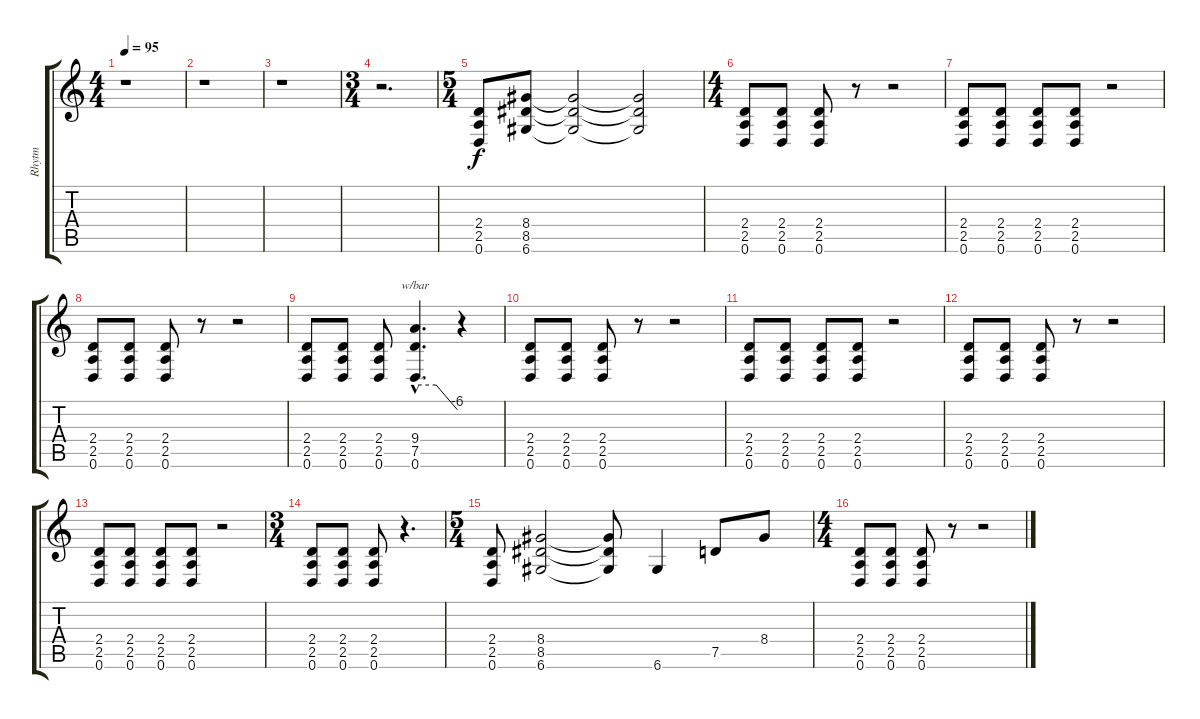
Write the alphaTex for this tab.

\track ("Rhytm" "Rhytm") {instrument distortionguitar}
\staff {score tabs}
\tuning (D4 A3 F3 C3 G2 D2) {hide}
\ts (4 4)
\tempo 95
\clef g2
\ks c
r.1{dy f} |
r.1 |
r.1 |
\ts (3 4)
r.2{d} |
\ts (5 4)
(2.4 2.5 0.6).8 (8.4 8.5 6.6).8 (8.4{t} 8.5{t} 6.6{t}).2 (8.4{t} 8.5{t} 6.6{t}).2 |
\ts (4 4)
(2.4 2.5 0.6).8 (2.4 2.5 0.6).8 (2.4 2.5 0.6).8 r.8 r.2 |
(2.4 2.5 0.6).8 (2.4 2.5 0.6).8 (2.4 2.5 0.6).8 (2.4 2.5 0.6).8 r.2 |
(2.4 2.5 0.6).8 (2.4 2.5 0.6).8 (2.4 2.5 0.6).8 r.8 r.2 |
(2.4 2.5 0.6).8 (2.4 2.5 0.6).8 (2.4 2.5 0.6).8 (9.4{hac} 7.5{hac} 0.6{hac}).4{d tbe (custom default 0 0 30 0 60 -24)} r.4 |
(2.4 2.5 0.6).8 (2.4 2.5 0.6).8 (2.4 2.5 0.6).8 r.8 r.2 |
(2.4 2.5 0.6).8 (2.4 2.5 0.6).8 (2.4 2.5 0.6).8 (2.4 2.5 0.6).8 r.2 |
(2.4 2.5 0.6).8 (2.4 2.5 0.6).8 (2.4 2.5 0.6).8 r.8 r.2 |
(2.4 2.5 0.6).8 (2.4 2.5 0.6).8 (2.4 2.5 0.6).8 (2.4 2.5 0.6).8 r.2 |
\ts (3 4)
(2.4 2.5 0.6).8 (2.4 2.5 0.6).8 (2.4 2.5 0.6).8 r.4{d} |
\ts (5 4)
(2.4 2.5 0.6).8 (8.4 8.5 6.6).2 (8.4{t} 8.5{t} 6.6{t}).8 6.6.4 7.5.8 8.4.8{instrument guitarharmonics} |
\ts (4 4)
(2.4 2.5 0.6).8{instrument distortionguitar} (2.4 2.5 0.6).8 (2.4 2.5 0.6).8 r.8 r.2
